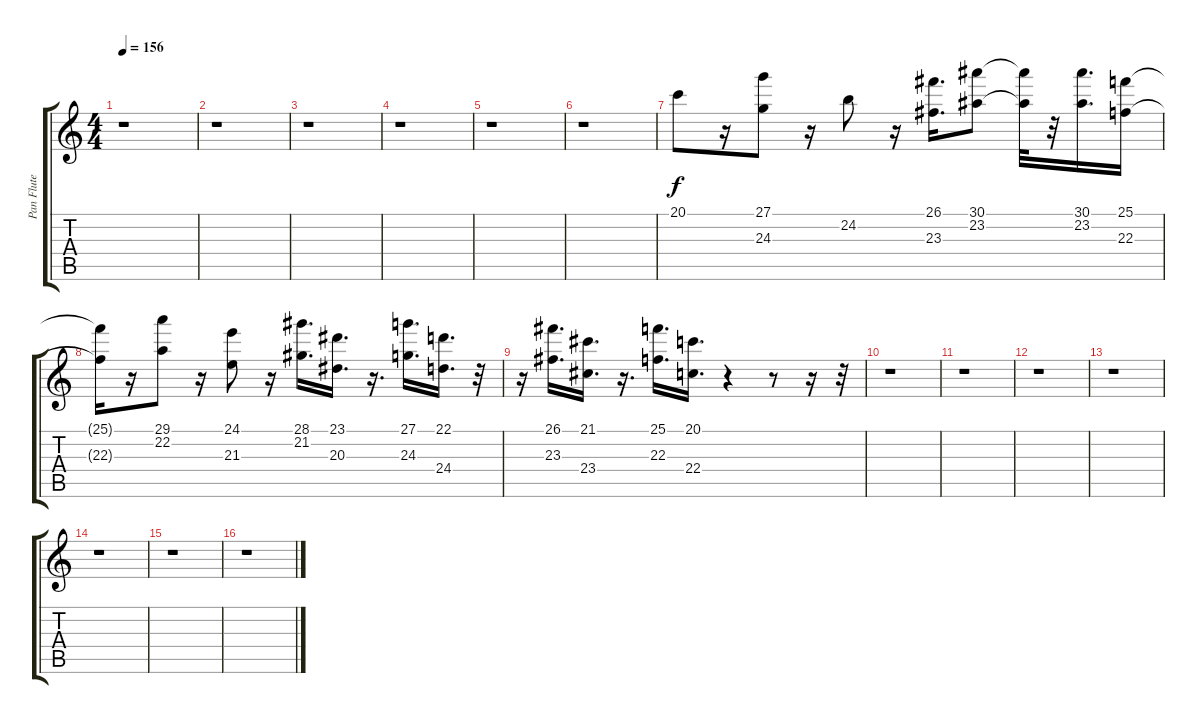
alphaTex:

\track ("Pan Flute" "Pan Flute") {instrument panflute}
\staff {score tabs}
\tuning (E4 B3 G3 D3 A2 E2) {hide}
\ts (4 4)
\tempo 156
\clef g2
\ks c
r.1{dy f} |
r.1 |
r.1 |
r.1 |
r.1 |
r.1 |
20.1.8 r.16 (27.1 24.3).8 r.16 24.2.8 r.16 (26.1 23.3).16{d} (30.1 23.2).8 (30.1{t} 23.2{t}).32 r.32 (30.1 23.2).16{d} (25.1 22.3).16 |
(25.1{t} 22.3{t}).16 r.16 (29.1 22.2).8 r.16 (24.1 21.3).8 r.16 (28.1 21.2).16{d} (23.1 20.3).16{d} r.16{d} (27.1 24.3).16{d} (22.1 24.4).16{d} r.32 |
r.16 (26.1 23.3).16{d} (21.1 23.4).16{d} r.16{d} (25.1 22.3).16{d} (20.1 22.4).16{d} r.4 r.8 r.16 r.32 |
r.1 |
r.1 |
r.1 |
r.1 |
r.1 |
r.1 |
r.1
